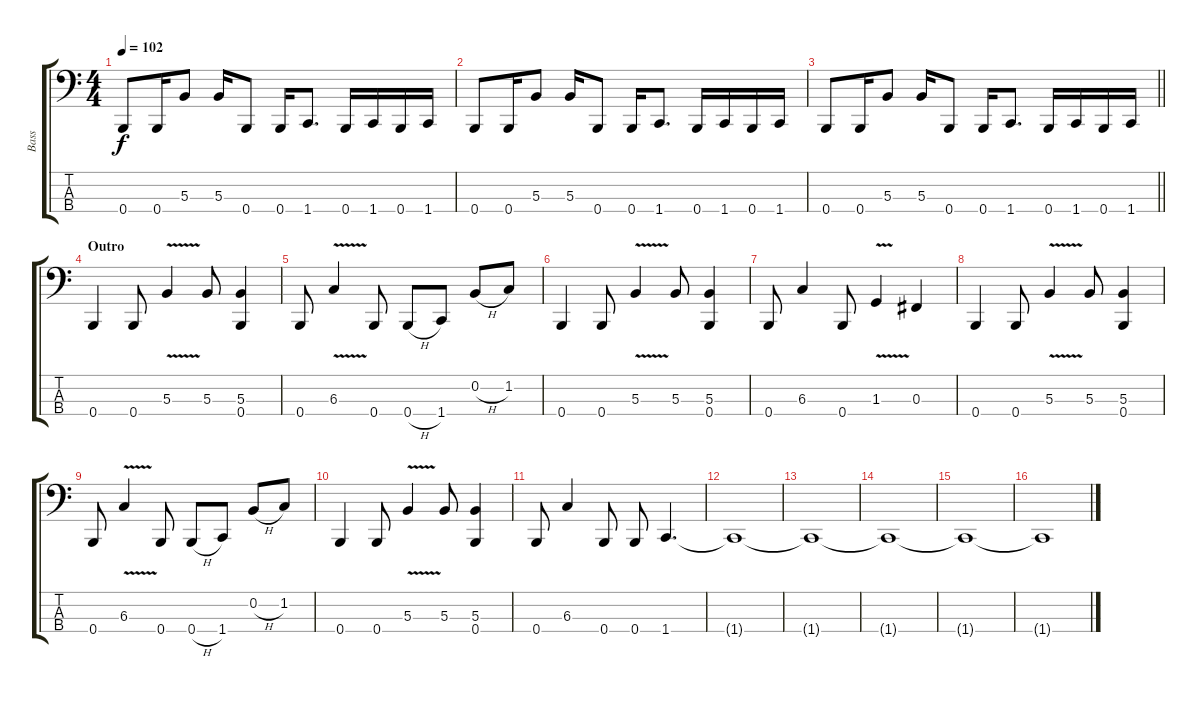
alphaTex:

\track ("Bass" "Bass") {instrument electricbasspick}
\staff {score tabs}
\tuning (E2 B1 Gb1 B0) {hide}
\ts (4 4)
\tempo 102
\clef f4
\ks c
0.4.8{dy f} 0.4.16 5.3.8 5.3.16 0.4.8 0.4.16 1.4.8{d} 0.4.16 1.4.16 0.4.16 1.4.16 |
0.4.8 0.4.16 5.3.8 5.3.16 0.4.8 0.4.16 1.4.8{d} 0.4.16 1.4.16 0.4.16 1.4.16 |
\barLineRight lightlight
0.4.8 0.4.16 5.3.8 5.3.16 0.4.8 0.4.16 1.4.8{d} 0.4.16 1.4.16 0.4.16 1.4.16 |
\section ("" "Outro")
0.4.4 0.4.8 5.3{v}.4 5.3.8 (5.3 0.4).4 |
0.4.8 6.3{v}.4 0.4.8 0.4{h}.8 1.4.8 0.2{h}.8 1.2.8 |
0.4.4 0.4.8 5.3{v}.4 5.3.8 (5.3 0.4).4 |
0.4.8 6.3.4 0.4.8 1.3{v}.4 0.3.4 |
0.4.4 0.4.8 5.3{v}.4 5.3.8 (5.3 0.4).4 |
0.4.8 6.3{v}.4 0.4.8 0.4{h}.8 1.4.8 0.2{h}.8 1.2.8 |
0.4.4 0.4.8 5.3{v}.4 5.3.8 (5.3 0.4).4 |
0.4.8 6.3.4 0.4.8 0.4.8 1.4.4{d} |
1.4{t}.1 |
1.4{t}.1 |
1.4{t}.1 |
1.4{t}.1 |
1.4{t}.1
